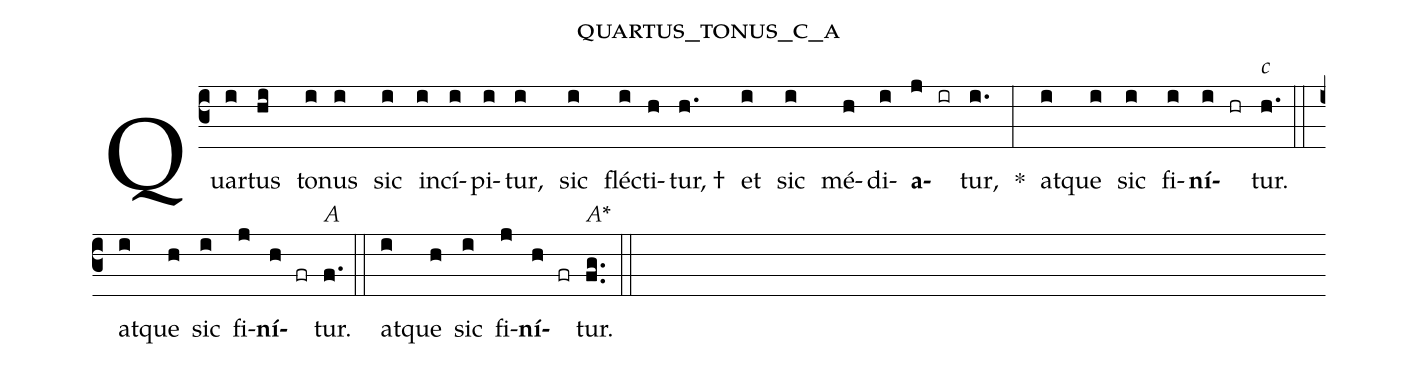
name:quartus_tonus_c_a;
%%
(c3)Quar(i)tus(hi) to(i)nus(i) sic(i) in(i)cí(i)pi(i)tur,(i) sic(i) flé(i)cti(h)tur, †(h.) et(i) sic(i) mé(h)di(i)<b>a</b>(j ir)tur,(i.) *(:) at(i)que(i) sic(i) fi(i)<b>ní</b>(i hr)tur.<alt>c</alt>(h.) (::)  at(i)que(h) sic(i) fi(j)<b>ní</b>(h fr)tur.<alt>A</alt>(f.) (::) at(i)que(h) sic(i) fi(j)<b>ní</b>(h fr)tur.<alt>A*</alt>(fg..) (::)
